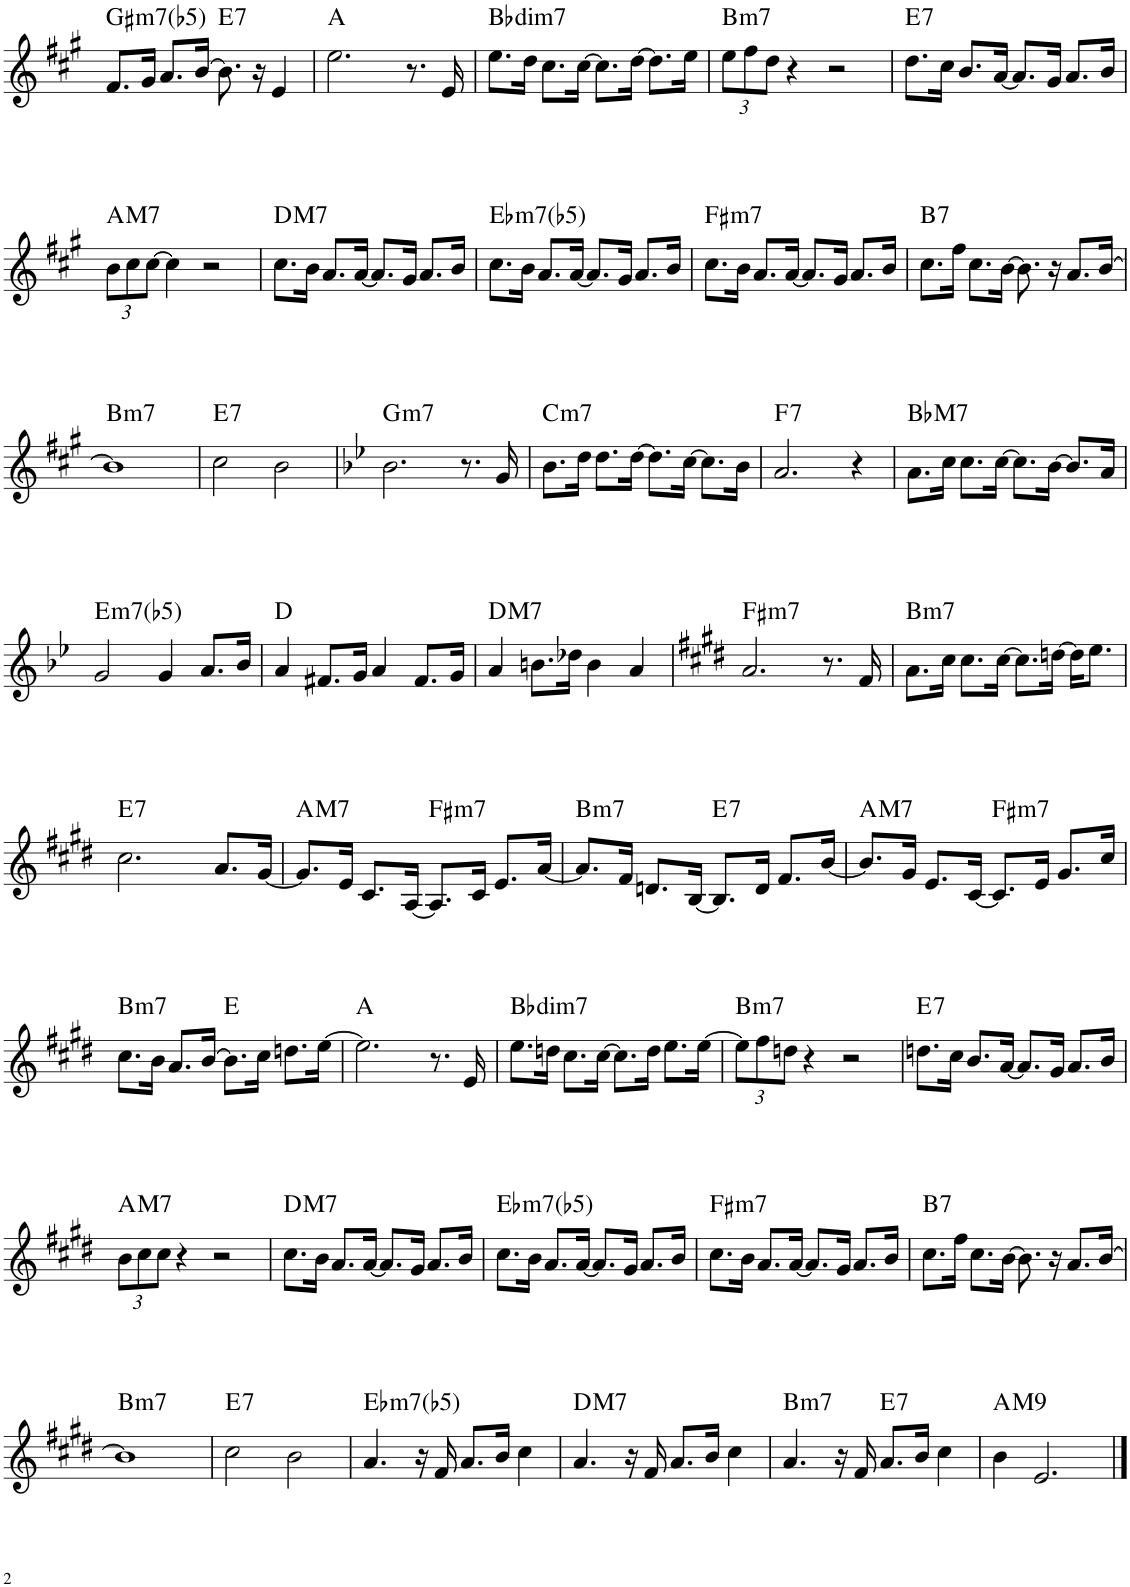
**kern	**harte
*part1	*part1
*staff1	*
*I"Piano	*
*I'Pno.	*
!!LO:PB:g=z
*clefG2	*
*k[f#c#g#]	*
*M4/4	*
=32	=32
!	!LO:H:kt=m7(b5)
8.f#/L	G#:hdim7
16g#/Jk	.
8.a/L	.
[16b/Jk	.
!	!LO:H:kt=7
8.b\]	E:7
16r	.
4e/	.
=33	=33
2.ee\	A:maj
8.r	.
16e/	.
=34	=34
!	!LO:H:kt=dim7
8.ee\L	Bb:dim7
16dd\Jk	.
8.cc#\L	.
[16cc#\Jk	.
8.cc#\L]	.
[16dd\Jk	.
8.dd\L]	.
16ee\Jk	.
=35	=35
*Xbrackettup	*
!	!LO:H:kt=m7
12ee\L	B:min7
12ff#\	.
12dd\J	.
4r	.
2r	.
=36	=36
!	!LO:H:kt=7
8.dd\L	E:7
16cc#\Jk	.
8.b/L	.
[16a/Jk	.
8.a/L]	.
16g#/Jk	.
8.a/L	.
16b/Jk	.
!!LO:LB:g=z
=37	=37
!	!LO:H:kt=M7
12b\L	A:maj7
12cc#\	.
[12cc#\J	.
4cc#\]	.
2r	.
=38	=38
!	!LO:H:kt=M7
8.cc#\L	D:maj7
16b\Jk	.
8.a/L	.
[16a/Jk	.
8.a/L]	.
16g#/Jk	.
8.a/L	.
16b/Jk	.
=39	=39
!	!LO:H:kt=m7(b5)
8.cc#\L	Eb:hdim7
16b\Jk	.
8.a/L	.
[16a/Jk	.
8.a/L]	.
16g#/Jk	.
8.a/L	.
16b/Jk	.
=40	=40
!	!LO:H:kt=m7
8.cc#\L	F#:min7
16b\Jk	.
8.a/L	.
[16a/Jk	.
8.a/L]	.
16g#/Jk	.
8.a/L	.
16b/Jk	.
=41	=41
!	!LO:H:kt=7
8.cc#\L	B:7
16ff#\Jk	.
8.cc#\L	.
[16b\Jk	.
8.b\]	.
16r	.
8.a/L	.
[16b/Jk	.
!!LO:LB:g=z
=42	=42
!	!LO:H:kt=m7
1b]	B:min7
=43	=43
!	!LO:H:kt=7
2cc#\	E:7
2b\	.
=44	=44
*k[b-e-]	*
!	!LO:H:kt=m7
2.b-\	G:min7
8.r	.
16g/	.
=45	=45
!	!LO:H:kt=m7
8.b-\L	C:min7
16dd\Jk	.
8.dd\L	.
[16dd\Jk	.
8.dd\L]	.
[16cc\Jk	.
8.cc\L]	.
16b-\Jk	.
=46	=46
!	!LO:H:kt=7
2.a/	F:7
4r	.
=47	=47
!	!LO:H:kt=M7
8.a\L	Bb:maj7
16cc\Jk	.
8.cc\L	.
[16cc\Jk	.
8.cc\L]	.
[16b-\Jk	.
8.b-/L]	.
16a/Jk	.
!!LO:LB:g=z
=48	=48
!	!LO:H:kt=m7(b5)
2g/	E:hdim7
4g/	.
8.a/L	.
16b-/Jk	.
=49	=49
4a/	D:maj
8.f#X/L	.
16g/Jk	.
4a/	.
8.f#/L	.
16g/Jk	.
=50	=50
!	!LO:H:kt=M7
4a/	D:maj7
8.bn\L	.
16dd-X\Jk	.
4b\	.
4a/	.
=51	=51
*k[f#c#g#d#]	*
!	!LO:H:kt=m7
2.a/	F#:min7
8.r	.
16f#/	.
=52	=52
!	!LO:H:kt=m7
8.a\L	B:min7
16cc#\Jk	.
8.cc#\L	.
[16cc#\Jk	.
8.cc#\L]	.
[16ddn\Jk	.
16dd\KL]	.
8.ee\J	.
!!LO:LB:g=z
=53	=53
!	!LO:H:kt=7
2.cc#\	E:7
8.a/L	.
[16g#/Jk	.
=54	=54
!	!LO:H:kt=M7
8.g#/L]	A:maj7
16e/Jk	.
8.c#/L	.
[16A/Jk	.
!	!LO:H:kt=m7
8.A/L]	F#:min7
16c#/Jk	.
8.e/L	.
[16a/Jk	.
=55	=55
!	!LO:H:kt=m7
8.a/L]	B:min7
16f#/Jk	.
8.dn/L	.
[16B/Jk	.
!	!LO:H:kt=7
8.B/L]	E:7
16d/Jk	.
8.f#/L	.
[16b/Jk	.
=56	=56
!	!LO:H:kt=M7
8.b/L]	A:maj7
16g#/Jk	.
8.e/L	.
[16c#/Jk	.
!	!LO:H:kt=m7
8.c#/L]	F#:min7
16e/Jk	.
8.g#/L	.
16cc#/Jk	.
!!LO:LB:g=z
=57	=57
!	!LO:H:kt=m7
8.cc#\L	B:min7
16b\Jk	.
8.a/L	.
[16b/Jk	.
8.b\L]	E:maj
16cc#\Jk	.
8.ddn\L	.
[16ee\Jk	.
=58	=58
2.ee\]	A:maj
8.r	.
16e/	.
=59	=59
!	!LO:H:kt=dim7
8.ee\L	Bb:dim7
16ddn\Jk	.
8.cc#\L	.
[16cc#\Jk	.
8.cc#\L]	.
16dd\Jk	.
8.ee\L	.
[16ee\Jk	.
=60	=60
!	!LO:H:kt=m7
12ee\L]	B:min7
12ff#\	.
12ddn\J	.
4r	.
2r	.
=61	=61
!	!LO:H:kt=7
8.ddn\L	E:7
16cc#\Jk	.
8.b/L	.
[16a/Jk	.
8.a/L]	.
16g#/Jk	.
8.a/L	.
16b/Jk	.
!!LO:LB:g=z
=62	=62
!	!LO:H:kt=M7
12b\L	A:maj7
12cc#\	.
12cc#\J	.
4r	.
2r	.
=63	=63
!	!LO:H:kt=M7
8.cc#\L	D:maj7
16b\Jk	.
8.a/L	.
[16a/Jk	.
8.a/L]	.
16g#/Jk	.
8.a/L	.
16b/Jk	.
=64	=64
!	!LO:H:kt=m7(b5)
8.cc#\L	Eb:hdim7
16b\Jk	.
8.a/L	.
[16a/Jk	.
8.a/L]	.
16g#/Jk	.
8.a/L	.
16b/Jk	.
=65	=65
!	!LO:H:kt=m7
8.cc#\L	F#:min7
16b\Jk	.
8.a/L	.
[16a/Jk	.
8.a/L]	.
16g#/Jk	.
8.a/L	.
16b/Jk	.
=66	=66
!	!LO:H:kt=7
8.cc#\L	B:7
16ff#\Jk	.
8.cc#\L	.
[16b\Jk	.
8.b\]	.
16r	.
8.a/L	.
[16b/Jk	.
!!LO:LB:g=z
=67	=67
!	!LO:H:kt=m7
1b]	B:min7
=68	=68
!	!LO:H:kt=7
2cc#\	E:7
2b\	.
=69	=69
!	!LO:H:kt=m7(b5)
4.a/	Eb:hdim7
16r	.
16f#/	.
8.a/L	.
16b/Jk	.
4cc#\	.
=70	=70
!	!LO:H:kt=M7
4.a/	D:maj7
16r	.
16f#/	.
8.a/L	.
16b/Jk	.
4cc#\	.
=71	=71
!	!LO:H:kt=m7
4.a/	B:min7
16r	.
16f#/	.
!	!LO:H:kt=7
8.a/L	E:7
16b/Jk	.
4cc#\	.
=72	=72
!	!LO:H:kt=M9
4b\	A:maj9
2.e/	.
==	==
*-	*-
